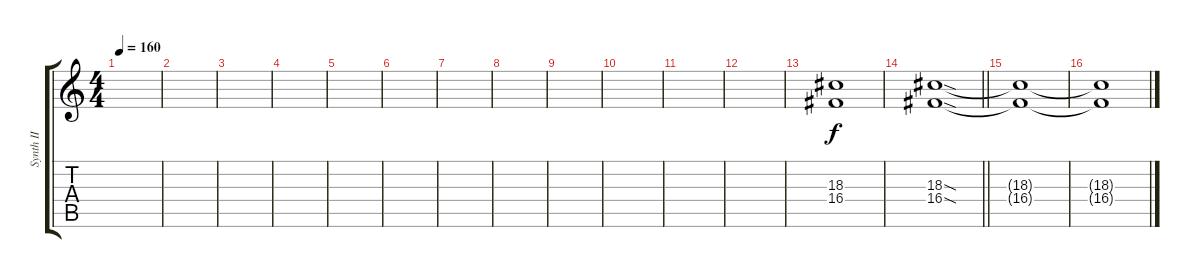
\track ("Synth II" "Synth II") {instrument vibraphone}
\staff {score tabs}
\tuning (E4 B3 G3 D3 A2 E2) {hide}
\ts (4 4)
\tempo 160
\clef g2
\ks c
|
|
|
|
|
|
|
|
|
|
|
|
(18.3 16.4).1{volume 12 instrument overdrivenguitar} |
\barLineRight lightlight
(18.3{sod} 16.4{sod}).1{volume 0} |
(18.3{t} 16.4{t}).1 |
(18.3{t} 16.4{t}).1
